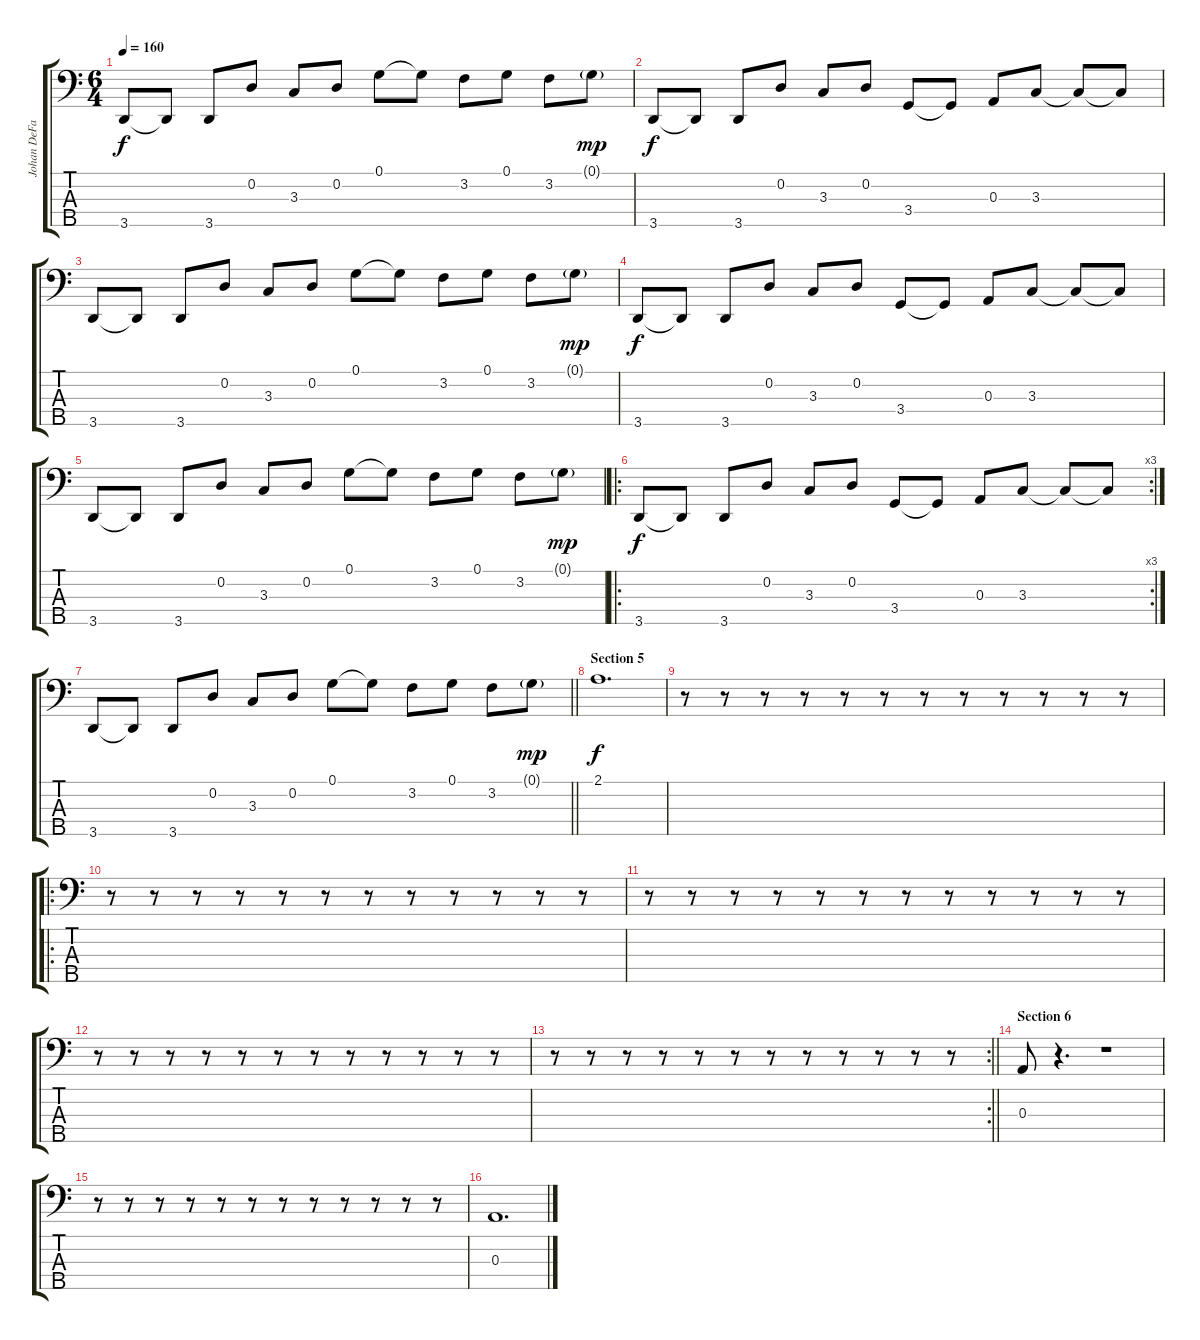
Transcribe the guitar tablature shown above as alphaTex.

\track ("Johan DeFarfalla" "Johan DeFa") {instrument electricbassfinger}
\staff {score tabs}
\tuning (G2 D2 A1 E1 B0) {hide}
\ts (6 4)
\tempo 160
\clef f4
\ks c
3.5.8{dy f} 3.5{t}.8 3.5.8 0.2.8 3.3.8 0.2.8 0.1.8 0.1{t}.8 3.2.8 0.1.8 3.2.8 0.1{g}.8{dy mp} |
3.5.8{dy f} 3.5{t}.8 3.5.8 0.2.8 3.3.8 0.2.8 3.4.8 3.4{t}.8 0.3.8 3.3.8 3.3{t}.8 3.3{t}.8 |
3.5.8 3.5{t}.8 3.5.8 0.2.8 3.3.8 0.2.8 0.1.8 0.1{t}.8 3.2.8 0.1.8 3.2.8 0.1{g}.8{dy mp} |
3.5.8{dy f} 3.5{t}.8 3.5.8 0.2.8 3.3.8 0.2.8 3.4.8 3.4{t}.8 0.3.8 3.3.8 3.3{t}.8 3.3{t}.8 |
3.5.8 3.5{t}.8 3.5.8 0.2.8 3.3.8 0.2.8 0.1.8 0.1{t}.8 3.2.8 0.1.8 3.2.8 0.1{g}.8{dy mp} |
\ro
\rc 3
3.5.8{dy f} 3.5{t}.8 3.5.8 0.2.8 3.3.8 0.2.8 3.4.8 3.4{t}.8 0.3.8 3.3.8 3.3{t}.8 3.3{t}.8 |
\barLineRight lightlight
3.5.8 3.5{t}.8 3.5.8 0.2.8 3.3.8 0.2.8 0.1.8 0.1{t}.8 3.2.8 0.1.8 3.2.8 0.1{g}.8{dy mp} |
\section ("" "Section 5")
2.1.1{d dy f} |
r.8 r.8 r.8 r.8 r.8 r.8 r.8 r.8 r.8 r.8 r.8 r.8 |
\ro
r.8 r.8 r.8 r.8 r.8 r.8 r.8 r.8 r.8 r.8 r.8 r.8 |
r.8 r.8 r.8 r.8 r.8 r.8 r.8 r.8 r.8 r.8 r.8 r.8 |
r.8 r.8 r.8 r.8 r.8 r.8 r.8 r.8 r.8 r.8 r.8 r.8 |
\rc 2
\barLineRight lightlight
r.8 r.8 r.8 r.8 r.8 r.8 r.8 r.8 r.8 r.8 r.8 r.8 |
\section ("" "Section 6")
0.3.8 r.4{d} r.1 |
r.8 r.8 r.8 r.8 r.8 r.8 r.8 r.8 r.8 r.8 r.8 r.8 |
0.3.1{d}
